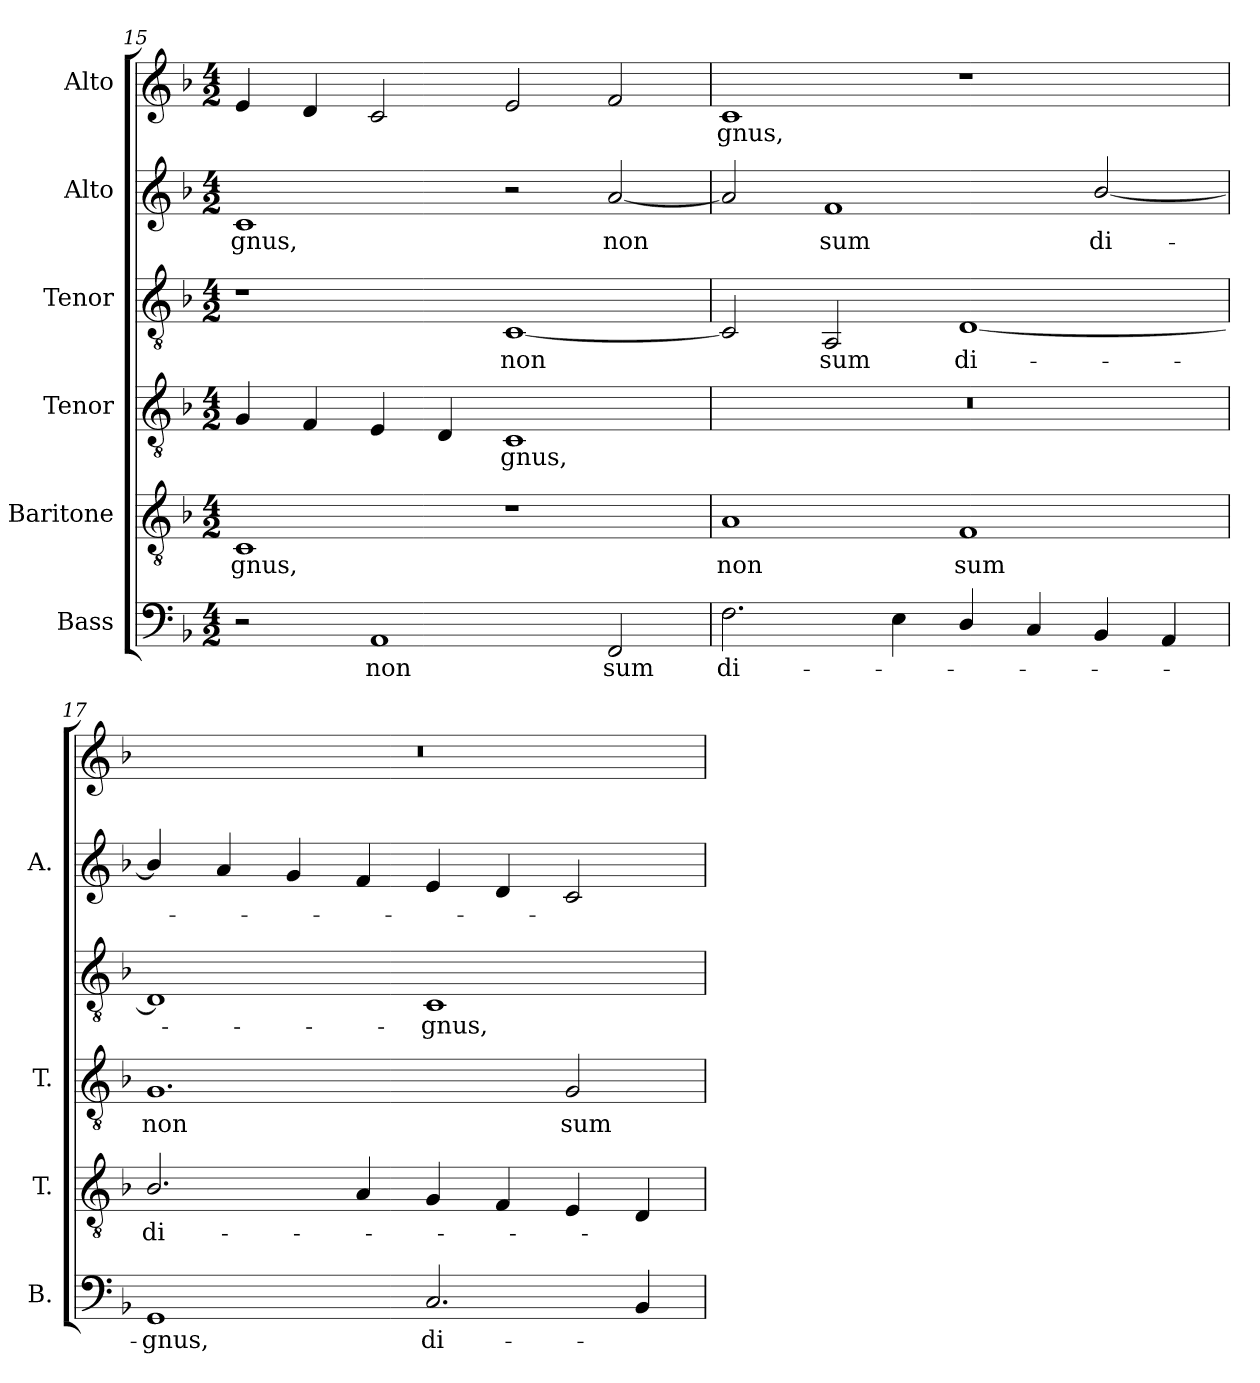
**kern	**text	**kern	**text	**kern	**text	**kern	**text	**kern	**text	**kern	**text
*part6	*part6	*part5	*part5	*part4	*part4	*part3	*part3	*part2	*part2	*part1	*part1
*staff6	*staff6	*staff5	*staff5	*staff4	*staff4	*staff3	*staff3	*staff2	*staff2	*staff1	*staff1
*I"Bass	*	*I"Baritone	*	*I"Tenor	*	*I"Tenor	*	*I"Alto	*	*I"Alto	*
*I'B.	*	*I'T.	*	*I'T.	*	*	*	*I'A.	*	*	*
!!LO:LB:g=z
*clefF4	*	*clefGv2	*	*clefGv2	*	*clefGv2	*	*clefG2	*	*clefG2	*
*	*	*ITrd7c12	*	*ITrd7c12	*	*	*	*	*	*	*
*k[b-]	*	*k[b-]	*	*k[b-]	*	*k[b-]	*	*k[b-]	*	*k[b-]	*
*F:	*	*F:	*	*F:	*	*F:	*	*F:	*	*F:	*
*M4/2	*	*M4/2	*	*M4/2	*	*M4/2	*	*M4/2	*	*M4/2	*
=15	=15	=15	=15	=15	=15	=15	=15	=15	=15	=15	=15
!	!	!	!LO:LY:b:color=#000000	!	!	!	!	!	!	!	!
!	!	!	!	!	!	!	!	!	!LO:LY:b:color=#000000	!	!
2r	.	1CCi	-gnus,	4GGi/	.	1r	.	1ci	-gnus,	4ei/	.
.	.	.	.	4FFi/	.	.	.	.	.	4di/	.
!	!LO:LY:b:color=#000000	!	!	!	!	!	!	!	!	!	!
1AAi	non	.	.	4EEi/	.	.	.	.	.	2ci/	.
.	.	.	.	4DDi/	.	.	.	.	.	.	.
!	!	!	!	!	!LO:LY:b:color=#000000	!	!	!	!	!	!
!	!	!	!	!	!	!	!LO:LY:b:color=#000000	!	!	!	!
.	.	1r	.	1CCi	-gnus,	[1Ci	non	2r	.	2ei/	.
!	!LO:LY:b:color=#000000	!	!	!	!	!	!	!	!	!	!
!	!	!	!	!	!	!	!	!	!LO:LY:b:color=#000000	!	!
2FFi/	sum	.	.	.	.	.	.	[2ai/	non	2fi/	.
=16	=16	=16	=16	=16	=16	=16	=16	=16	=16	=16	=16
!	!LO:LY:b:color=#000000	!	!	!	!	!	!	!	!	!	!
!	!	!	!LO:LY:b:color=#000000	!LO:N:vis=1	!	!	!	!	!	!	!
!	!	!	!	!	!	!	!	!	!	!	!LO:LY:b:color=#000000
2.Fi\	di-	1AAi	non	0r	.	2Ci/]	.	2ai/]	.	1ci	-gnus,
!	!	!	!	!	!	!	!LO:LY:b:color=#000000	!	!	!	!
!	!	!	!	!	!	!	!	!	!LO:LY:b:color=#000000	!	!
.	.	.	.	.	.	2AAi/	sum	1fi	sum	.	.
4Ei\	.	.	.	.	.	.	.	.	.	.	.
!	!	!	!LO:LY:b:color=#000000	!	!	!	!	!	!	!	!
!	!	!	!	!	!	!	!LO:LY:b:color=#000000	!	!	!	!
4Di/	.	1FFi	sum	.	.	[1Di	di-	.	.	1r	.
4Ci/	.	.	.	.	.	.	.	.	.	.	.
!	!	!	!	!	!	!	!	!	!LO:LY:b:color=#000000	!	!
4BB-i/	.	.	.	.	.	.	.	[2b-i/	di-	.	.
4AAi/	.	.	.	.	.	.	.	.	.	.	.
=17	=17	=17	=17	=17	=17	=17	=17	=17	=17	=17	=17
!	!LO:LY:b:color=#000000	!	!	!	!	!	!	!	!	!	!
!	!	!	!LO:LY:b:color=#000000	!	!	!	!	!	!	!	!
!	!	!	!	!	!LO:LY:b:color=#000000	!	!	!	!	!LO:N:vis=1	!
1GGi	-gnus,	2.BB-i/	di-	1.GGi	non	1Di]	.	4b-i/]	.	0r	.
.	.	.	.	.	.	.	.	4ai/	.	.	.
.	.	.	.	.	.	.	.	4gi/	.	.	.
.	.	4AAi/	.	.	.	.	.	4fi/	.	.	.
!	!LO:LY:b:color=#000000	!	!	!	!	!	!	!	!	!	!
!	!	!	!	!	!	!	!LO:LY:b:color=#000000	!	!	!	!
2.Ci/	di-	4GGi/	.	.	.	1Ci	-gnus,	4ei/	.	.	.
.	.	4FFi/	.	.	.	.	.	4di/	.	.	.
!	!	!	!	!	!LO:LY:b:color=#000000	!	!	!	!	!	!
.	.	4EEi/	.	2GGi/	sum	.	.	2ci/	.	.	.
4BB-i/	.	4DDi/	.	.	.	.	.	.	.	.	.
=	=	=	=	=	=	=	=	=	=	=	=
*-	*-	*-	*-	*-	*-	*-	*-	*-	*-	*-	*-
